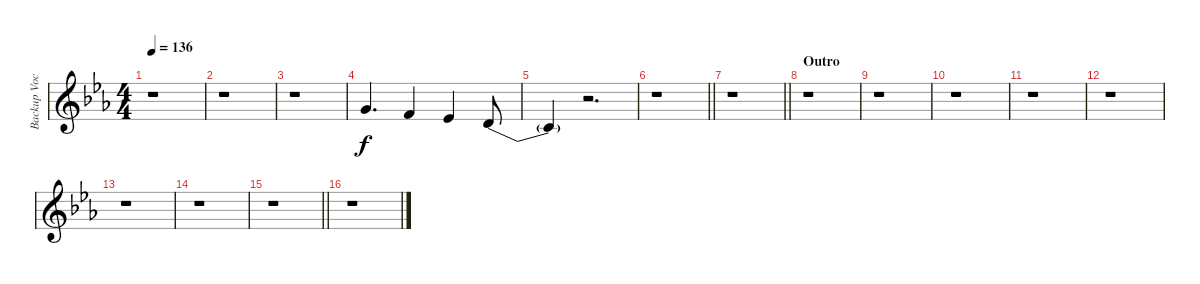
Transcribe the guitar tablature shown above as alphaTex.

\track ("Backup Vocals" "Backup Voc") {instrument lead6voice}
\staff {score}
\tuning (D4 A3 F3 C3 G2 C2) {hide}
\ts (4 4)
\tempo 136
\clef g2
\ks eb
r.1{dy f} |
r.1 |
r.1 |
10.2.4{d} 8.2.4 10.3.4 7.3{be (custom 0 4 15 4 25 0 60 0)}.8 |
7.3{t}.4 r.2{d} |
\barLineRight lightlight
r.1 |
\section ("" "")
\barLineRight lightlight
r.1 |
\section ("" "Outro")
r.1 |
r.1 |
r.1 |
r.1 |
r.1 |
r.1 |
r.1 |
\barLineRight lightlight
r.1 |
r.1
